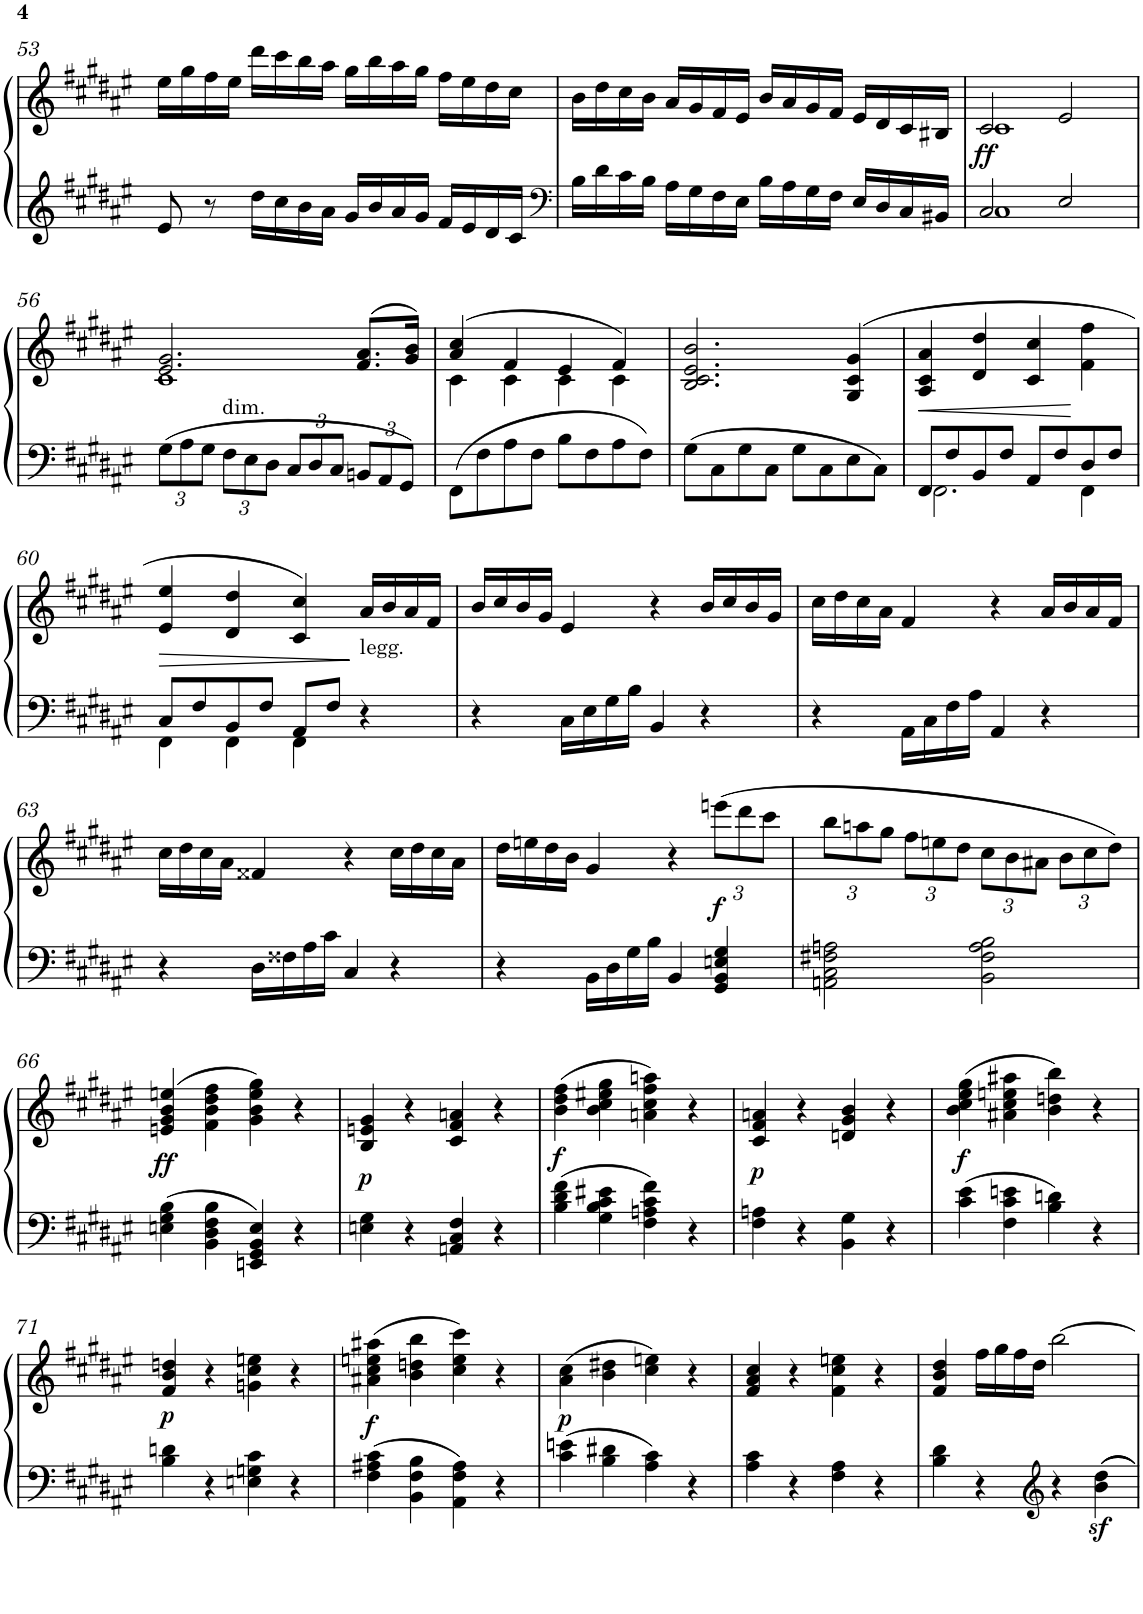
**kern	**kern	**dynam
*part1	*part1	*part1
*staff2	*staff1	*staff1/2
*I"Piano	*	*
*I'Pno	*	*
!!LO:PB:g=z
*clefG2	*clefG2	*
*k[f#c#g#d#a#e#]	*k[f#c#g#d#a#e#]	*
*F#:	*F#:	*
*M4/4	*M4/4	*
*met(c)	*met(c)	*
=53	=53	=53
8e#/	16ee#\LL	.
.	16gg#\	.
8r	16ff#\	.
.	16ee#\JJ	.
16dd#\LL	16ddd#\LL	.
16cc#\	16ccc#\	.
16b\	16bb\	.
16a#\JJ	16aa#\JJ	.
16g#/LL	16gg#\LL	.
16b/	16bb\	.
16a#/	16aa#\	.
16g#/JJ	16gg#\JJ	.
16f#/LL	16ff#\LL	.
16e#/	16ee#\	.
16d#/	16dd#\	.
16c#/JJ	16cc#\JJ	.
=54	=54	=54
*clefF4	*	*
16B\LL	16b\LL	.
16d#\	16dd#\	.
16c#\	16cc#\	.
16B\JJ	16b\JJ	.
16A#\LL	16a#/LL	.
16G#\	16g#/	.
16F#\	16f#/	.
16E#\JJ	16e#/JJ	.
16B\LL	16b/LL	.
16A#\	16a#/	.
16G#\	16g#/	.
16F#\JJ	16f#/JJ	.
16E#/LL	16e#/LL	.
16D#/	16d#/	.
16C#/	16c#/	.
16BB#X/JJ	16B#X/JJ	.
=55	=55	=55
*^	*^	*
!	!	!	!	!LO:DY:b
2C#/	1C#	2c#/	1c#	ff
2E#/	.	2e#/	.	.
*v	*v	*	*	*
!!LO:LB:g=z	!!
=56	=56	=56	=56
*Xbrackettup	*	*	*
12G#\L	2.e#/ 2.g#/	1c#	.
12A#\	.	.	.
12G#\J	.	.	.
!LO:TX:a:t=dim.	!	!	!
12F#\L	.	.	.
12E#\	.	.	.
12D#\J	.	.	.
12C#/L	.	.	.
12D#/	.	.	.
12C#/J	.	.	.
12BBn/L	(>8.f#/ 8.a#/L	.	.
12AA#/	.	.	.
12GG#/J	.	.	.
.	16g#/ 16b/Jk)	.	.
=57	=57	=57	=57
8FF#\L	(>4a#/ 4cc#/	4c#\	.
8F#\	.	.	.
8A#\	4f#/	4c#\	.
8F#\J	.	.	.
8B\L	4e#/	4c#\	.
8F#\	.	.	.
8A#\	4f#/)	4c#\	.
8F#\J	.	.	.
*	*v	*v	*
=58	=58	=58
8G#\L	2.B/ 2.c#/ 2.e#/ 2.b/	.
8C#\	.	.
8G#\	.	.
8C#\J	.	.
8G#\L	.	.
8C#\	.	.
8E#\	(>4G#/ 4c#/ 4g#/	.
8C#\J	.	.
=59	=59	=59
*^	*	*
!	!	!	!LO:HP:b
8FF#/L	2.FF#\	4A#/ 4c#/ 4a#/	<
8F#/	.	.	.
8BB/	.	4d#/ 4dd#/	.
8F#/J	.	.	.
8AA#/L	.	4c#/ 4cc#/	.
8F#/	.	.	.
8D#/	4FF#\	4f#\ 4ff#\	[
8F#/J	.	.	.
!!LO:LB:g=z
=60	=60	=60	=60
!	!	!	!LO:HP:b
8C#/L	4FF#\	4e#/ 4ee#/	>
8F#/	.	.	.
8BB/	4FF#\	4d#/ 4dd#/	.
8F#/J	.	.	.
8AA#/L	4FF#\	4c#/ 4cc#/)	.
8F#/J	.	.	.
!	!	!LO:TX:b:t=legg.	!
4r	4ryy	16a#/LL	]
.	.	16b/	.
.	.	16a#/	.
.	.	16f#/JJ	.
*v	*v	*	*
=61	=61	=61
4r	16b/LL	.
.	16cc#/	.
.	16b/	.
.	16g#/JJ	.
16C#\LL	4e#/	.
16E#\	.	.
16G#\	.	.
16B\JJ	.	.
4BB/	4r	.
4r	16b/LL	.
.	16cc#/	.
.	16b/	.
.	16g#/JJ	.
=62	=62	=62
4r	16cc#\LL	.
.	16dd#\	.
.	16cc#\	.
.	16a#\JJ	.
16AA#\LL	4f#/	.
16C#\	.	.
16F#\	.	.
16A#\JJ	.	.
4AA#/	4r	.
4r	16a#/LL	.
.	16b/	.
.	16a#/	.
.	16f#/JJ	.
!!LO:LB:g=z
=63	=63	=63
4r	16cc#\LL	.
.	16dd#\	.
.	16cc#\	.
.	16a#\JJ	.
16D#\LL	4f##X/	.
16F##X\	.	.
16A#\	.	.
16c#\JJ	.	.
4C#/	4r	.
4r	16cc#\LL	.
.	16dd#\	.
.	16cc#\	.
.	16a#\JJ	.
=64	=64	=64
4r	16dd#\LL	.
.	16een\	.
.	16dd#\	.
.	16b\JJ	.
16BB\LL	4g#/	.
16D#\	.	.
16G#\	.	.
16B\JJ	.	.
4BB/	4r	.
*	*Xbrackettup	*
!	!	!LO:DY:b
4GG#/ 4BB/ 4En/ 4G#/	(>12eeen\L	f
.	12ddd#\	.
.	12ccc#\J	.
=65	=65	=65
2AAn\ 2C#\ 2F#X\ 2An\	12bb\L	.
.	12aan\	.
.	12gg#\J	.
.	12ff#\L	.
.	12een\	.
.	12dd#\J	.
2BB\ 2F#\ 2A\ 2B\	12cc#\L	.
.	12b\	.
.	12a#X\J	.
.	12b\L	.
.	12cc#\	.
.	12dd#\J)	.
!!LO:LB:g=z
=66	=66	=66
!	!	!LO:DY:b
4En\ 4G#\ 4B\	(>4en/ 4g#/ 4b/ 4een/	ff
4BB\ 4D#\ 4F#\ 4B\	4f#\ 4b\ 4dd#\ 4ff#\	.
4EEn/ 4GG#/ 4BB/ 4E/	4g#\ 4b\ 4ee\ 4gg#\)	.
4r	4r	.
=67	=67	=67
!	!	!LO:DY:b
4En\ 4G#\	4B/ 4en/ 4g#/	p
4r	4r	.
4AAn/ 4C#/ 4F#/	4c#/ 4f#/ 4an/	.
4r	4r	.
=68	=68	=68
!	!	!LO:DY:b
4B\ 4d#\ 4f#\	(>4b\ 4dd#\ 4ff#\	f
4G#\ 4B\ 4c#\ 4e#X\	4b\ 4cc#\ 4ee#X\ 4gg#\	.
4F#\ 4An\ 4c#\ 4f#\	4an\ 4cc#\ 4ff#\ 4aan\)	.
4r	4r	.
=69	=69	=69
!	!	!LO:DY:b
4F#\ 4An\	4c#/ 4f#/ 4an/	p
4r	4r	.
4BB\ 4G#\	4dn/ 4g#/ 4b/	.
4r	4r	.
=70	=70	=70
!	!	!LO:DY:b
4c#\ 4e#\	(>4b\ 4cc#\ 4ee#\ 4gg#\	f
4F#\ 4c#\ 4en\	4a#X\ 4cc#\ 4een\ 4aa#X\	.
4B\ 4dn\	4b\ 4ddn\ 4bb\)	.
4r	4r	.
!!LO:LB:g=z
=71	=71	=71
!	!	!LO:DY:b
4B\ 4dn\	4f#/ 4b/ 4ddn/	p
4r	4r	.
4En\ 4Gn\ 4c#\	4gn\ 4cc#\ 4een\	.
4r	4r	.
=72	=72	=72
!	!	!LO:DY:b
4F#\ 4A#X\ 4c#\	(>4a#X\ 4cc#\ 4een\ 4aa#X\	f
4BB\ 4F#\ 4B\	4b\ 4ddn\ 4bb\	.
4AA#\ 4F#\ 4A#\	4cc#\ 4ee\ 4ccc#\)	.
4r	4r	.
=73	=73	=73
!	!	!LO:DY:b
4c#\ 4en\	(>4a#\ 4cc#\	p
4B\ 4d#X\	4b\ 4dd#X\	.
4A#\ 4c#\	4cc#\ 4een\)	.
4r	4r	.
=74	=74	=74
4A#\ 4c#\	4f#/ 4a#/ 4cc#/	.
4r	4r	.
4F#\ 4A#\	4f#\ 4cc#\ 4een\	.
4r	4r	.
=75	=75	=75
4B\ 4d#\	4f#/ 4b/ 4dd#/	.
4r	16ff#\LL	.
.	16gg#\	.
.	16ff#\	.
.	16dd#\JJ	.
*clefG2	*	*
4r	[2bb\	.
4b\z< 4dd#\z<	.	.
=	=	=
*-	*-	*-
